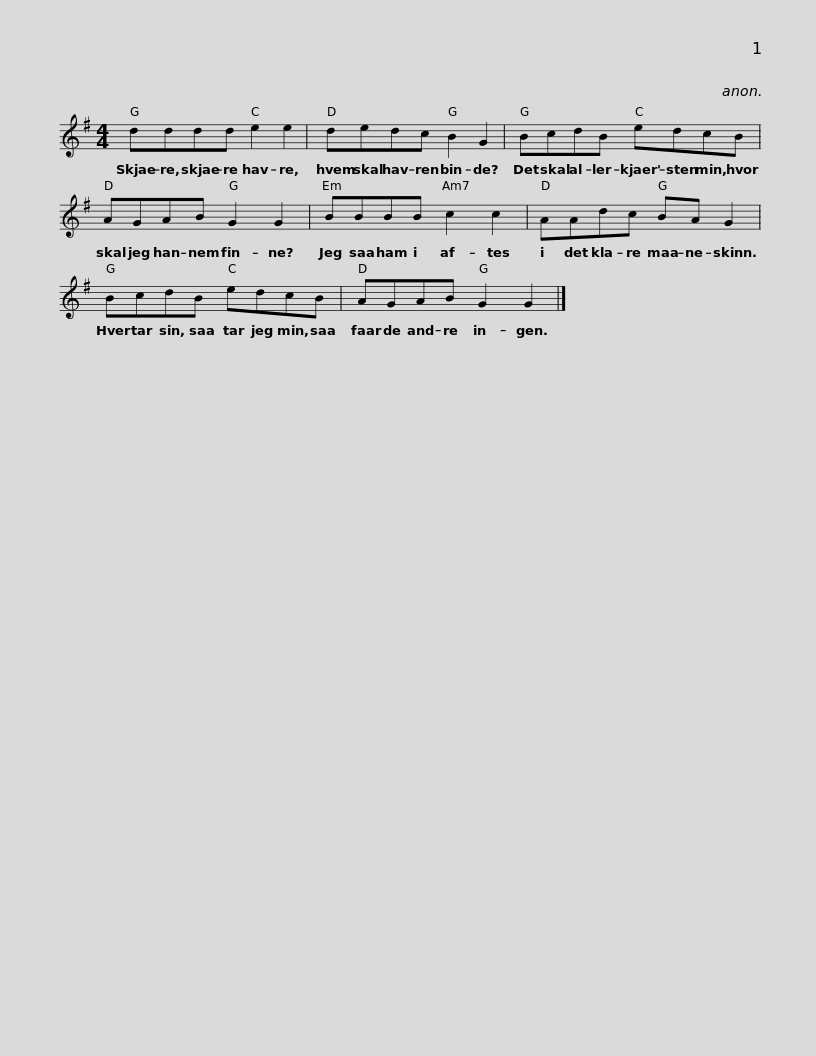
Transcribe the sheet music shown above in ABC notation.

X:1
L:1/8
M:4/4
I:linebreak $
K:G
V:1 treble
V:1
 dddd e2 e2 | dedc B2 G2 | BcdB edcB |$ AGAB G2 G2 | BBBB c2 c2 | %5
 AAdc BA G2 |$ BcdB edcB | AGAB G2 G2 |] %8
